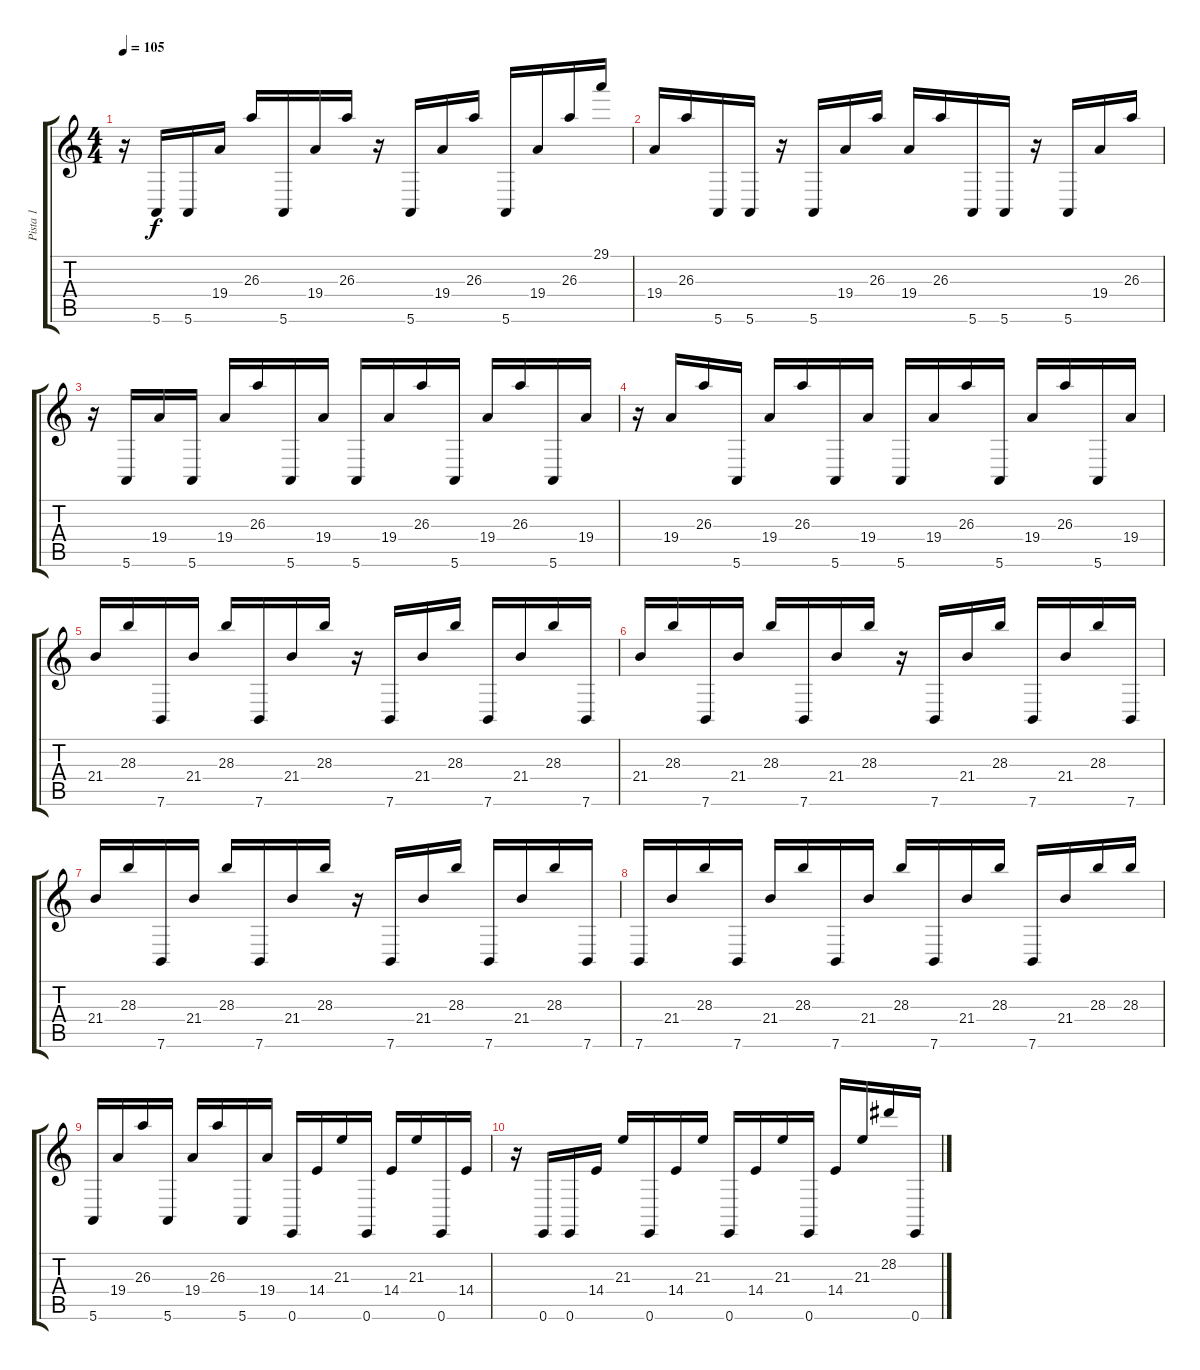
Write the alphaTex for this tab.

\track ("Pista 1" "Pista 1") {instrument electricpiano1}
\staff {score tabs}
\tuning (E4 B3 G3 D3 A2 E2) {hide}
\ts (4 4)
\tempo 105
\clef g2
\ks c
r.16{dy f} 5.6.16 5.6.16 19.4.16 26.3.16 5.6.16 19.4.16 26.3.16 r.16 5.6.16 19.4.16 26.3.16 5.6.16 19.4.16 26.3.16 29.1.16 |
19.4.16 26.3.16 5.6.16 5.6.16 r.16 5.6.16 19.4.16 26.3.16 19.4.16 26.3.16 5.6.16 5.6.16 r.16 5.6.16 19.4.16 26.3.16 |
r.16 5.6.16 19.4.16 5.6.16 19.4.16 26.3.16 5.6.16 19.4.16 5.6.16 19.4.16 26.3.16 5.6.16 19.4.16 26.3.16 5.6.16 19.4.16 |
r.16 19.4.16 26.3.16 5.6.16 19.4.16 26.3.16 5.6.16 19.4.16 5.6.16 19.4.16 26.3.16 5.6.16 19.4.16 26.3.16 5.6.16 19.4.16 |
21.4.16 28.3.16 7.6.16 21.4.16 28.3.16 7.6.16 21.4.16 28.3.16 r.16 7.6.16 21.4.16 28.3.16 7.6.16 21.4.16 28.3.16 7.6.16 |
21.4.16 28.3.16 7.6.16 21.4.16 28.3.16 7.6.16 21.4.16 28.3.16 r.16 7.6.16 21.4.16 28.3.16 7.6.16 21.4.16 28.3.16 7.6.16 |
21.4.16 28.3.16 7.6.16 21.4.16 28.3.16 7.6.16 21.4.16 28.3.16 r.16 7.6.16 21.4.16 28.3.16 7.6.16 21.4.16 28.3.16 7.6.16 |
7.6.16 21.4.16 28.3.16 7.6.16 21.4.16 28.3.16 7.6.16 21.4.16 28.3.16 7.6.16 21.4.16 28.3.16 7.6.16 21.4.16 28.3.16 28.3.16 |
5.6.16 19.4.16 26.3.16 5.6.16 19.4.16 26.3.16 5.6.16 19.4.16 0.6.16 14.4.16 21.3.16 0.6.16 14.4.16 21.3.16 0.6.16 14.4.16 |
r.16 0.6.16 0.6.16 14.4.16 21.3.16 0.6.16 14.4.16 21.3.16 0.6.16 14.4.16 21.3.16 0.6.16 14.4.16 21.3.16 28.2.16 0.6.16
